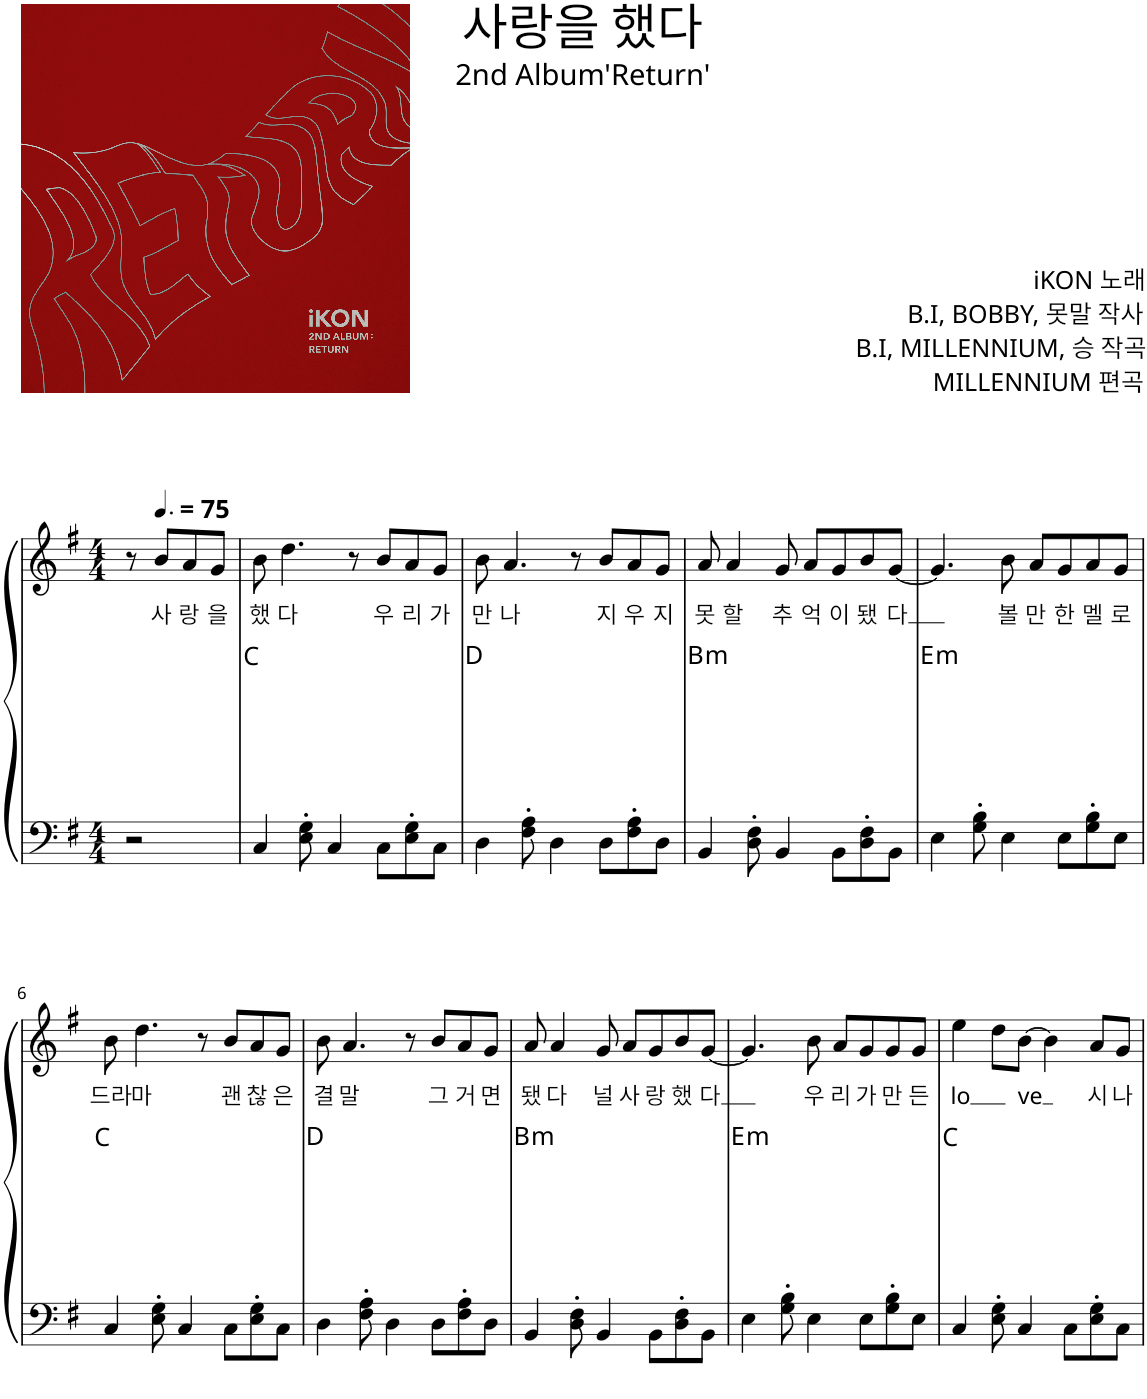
**kern	**kern	**text	**harte
*part1	*part1	*part1	*part1
*staff2	*staff1	*staff1	*
*I"Piano	*	*	*
*I'Pno	*	*	*
*clefF4	*clefG2	*	*
*k[f#]	*k[f#]	*	*
*M4/4	*M4/4	*	*
=1	=1	=1	=1
2r	8r	.	.
*	*MM113	*	*
!	!	!LO:LY:b	!
.	8b/L	사	.
!	!	!LO:LY:b	!
.	8a/	랑	.
!	!	!LO:LY:b	!
.	8g/J	을	.
=2	=2	=2	=2
!	!	!LO:LY:b	!
4C/	8b\	했	C:maj
!	!	!LO:LY:b	!
.	4.dd\	다	.
8E\' 8G\'	.	.	.
4C/	.	.	.
.	8r	.	.
!	!	!LO:LY:b	!
8C\L	8b/L	우	.
!	!	!LO:LY:b	!
8E\' 8G\'	8a/	리	.
!	!	!LO:LY:b	!
8C\J	8g/J	가	.
=3	=3	=3	=3
!	!	!LO:LY:b	!
4D\	8b\	만	D:maj
!	!	!LO:LY:b	!
.	4.a/	나	.
8F#\' 8A\'	.	.	.
4D\	.	.	.
.	8r	.	.
!	!	!LO:LY:b	!
8D\L	8b/L	지	.
!	!	!LO:LY:b	!
8F#\' 8A\'	8a/	우	.
!	!	!LO:LY:b	!
8D\J	8g/J	지	.
=4	=4	=4	=4
!	!	!LO:LY:b	!LO:H:kt=m
4BB/	8a/	못	B:min
!	!	!LO:LY:b	!
.	4a/	할	.
8D\' 8F#\'	.	.	.
!	!	!LO:LY:b	!
4BB/	8g/	추	.
!	!	!LO:LY:b	!
.	8a/L	억	.
!	!	!LO:LY:b	!
8BB\L	8g/	이	.
!	!	!LO:LY:b	!
8D\' 8F#\'	8b/	됐	.
!	!	!LO:LY:b	!
8BB\J	[8g/J	-다	.
=5	=5	=5	=5
!	!	!	!LO:H:kt=m
4E\	4.g/]	.	E:min
8G\' 8B\'	.	.	.
!	!	!LO:LY:b	!
4E\	8b\	볼	.
!	!	!LO:LY:b	!
.	8a/L	만	.
!	!	!LO:LY:b	!
8E\L	8g/	한	.
!	!	!LO:LY:b	!
8G\' 8B\'	8a/	멜	.
!	!	!LO:LY:b	!
8E\J	8g/J	로	.
!!LO:LB:g=z
=6	=6	=6	=6
!	!	!LO:LY:b	!
4C/	8b\	드라	C:maj
!	!	!LO:LY:b	!
.	4.dd\	마	.
8E\' 8G\'	.	.	.
4C/	.	.	.
.	8r	.	.
!	!	!LO:LY:b	!
8C\L	8b/L	괜	.
!	!	!LO:LY:b	!
8E\' 8G\'	8a/	찮	.
!	!	!LO:LY:b	!
8C\J	8g/J	은	.
=7	=7	=7	=7
!	!	!LO:LY:b	!
4D\	8b\	결	D:maj
!	!	!LO:LY:b	!
.	4.a/	말	.
8F#\' 8A\'	.	.	.
4D\	.	.	.
.	8r	.	.
!	!	!LO:LY:b	!
8D\L	8b/L	그	.
!	!	!LO:LY:b	!
8F#\' 8A\'	8a/	거	.
!	!	!LO:LY:b	!
8D\J	8g/J	면	.
=8	=8	=8	=8
!	!	!LO:LY:b	!LO:H:kt=m
4BB/	8a/	됐	B:min
!	!	!LO:LY:b	!
.	4a/	다	.
8D\' 8F#\'	.	.	.
!	!	!LO:LY:b	!
4BB/	8g/	널	.
!	!	!LO:LY:b	!
.	8a/L	사	.
!	!	!LO:LY:b	!
8BB\L	8g/	랑	.
!	!	!LO:LY:b	!
8D\' 8F#\'	8b/	했	.
!	!	!LO:LY:b	!
8BB\J	[8g/J	-다	.
=9	=9	=9	=9
!	!	!	!LO:H:kt=m
4E\	4.g/]	.	E:min
8G\' 8B\'	.	.	.
!	!	!LO:LY:b	!
4E\	8b\	우	.
!	!	!LO:LY:b	!
.	8a/L	리	.
!	!	!LO:LY:b	!
8E\L	8g/	가	.
!	!	!LO:LY:b	!
8G\' 8B\'	8g/	만	.
!	!	!LO:LY:b	!
8E\J	8g/J	든	.
=10	=10	=10	=10
!	!	!LO:LY:b	!
4C/	4ee\	lo	C:maj
8E\' 8G\'	8dd\L	.	.
!	!	!LO:LY:b	!
4C/	[8b\J	-ve	.
.	4b\]	.	.
8C\L	.	.	.
!	!	!LO:LY:b	!
8E\' 8G\'	8a/L	-시	.
!	!	!LO:LY:b	!
8C\J	8g/J	나	.
=	=	=	=
*-	*-	*-	*-
